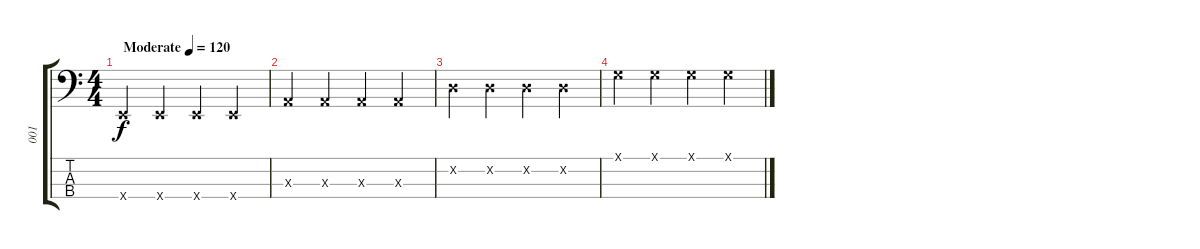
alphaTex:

\track ("001" "001") {instrument slapbass1}
\staff {score tabs}
\tuning (G2 D2 A1 E1) {hide}
\ts (4 4)
\tempo (120 "Moderate")
\clef f4
\ks c
0.4{x}.4{dy f instrument slapbass1} 0.4{x}.4 0.4{x}.4 0.4{x}.4 |
0.3{x}.4 0.3{x}.4 0.3{x}.4 0.3{x}.4 |
0.2{x}.4 0.2{x}.4 0.2{x}.4 0.2{x}.4 |
0.1{x}.4 0.1{x}.4 0.1{x}.4 0.1{x}.4
